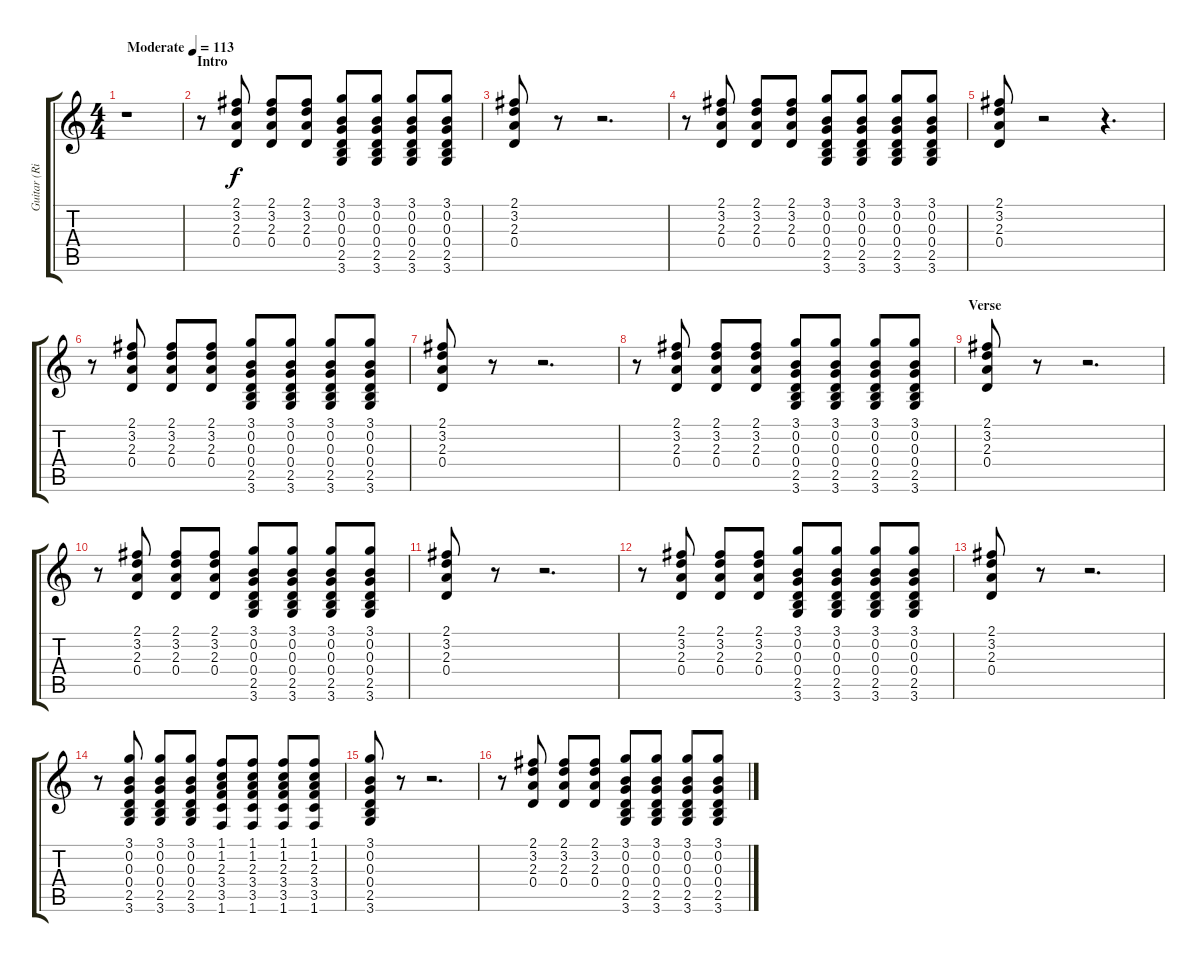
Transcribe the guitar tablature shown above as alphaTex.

\track ("Guitar (Right)" "Guitar (Ri") {instrument electricguitarclean}
\staff {score tabs}
\tuning (E4 B3 G3 D3 A2 E2) {hide}
\ts (4 4)
\tempo (113 "Moderate")
\clef g2
\ks c
r.1{dy f instrument electricguitarclean} |
\section ("" "Intro")
r.8 (2.1 3.2 2.3 0.4).8 (2.1 3.2 2.3 0.4).8 (2.1 3.2 2.3 0.4).8 (3.1 0.2 0.3 0.4 2.5 3.6).8 (3.1 0.2 0.3 0.4 2.5 3.6).8 (3.1 0.2 0.3 0.4 2.5 3.6).8 (3.1 0.2 0.3 0.4 2.5 3.6).8 |
(2.1 3.2 2.3 0.4).8 r.8 r.2{d} |
r.8 (2.1 3.2 2.3 0.4).8 (2.1 3.2 2.3 0.4).8 (2.1 3.2 2.3 0.4).8 (3.1 0.2 0.3 0.4 2.5 3.6).8 (3.1 0.2 0.3 0.4 2.5 3.6).8 (3.1 0.2 0.3 0.4 2.5 3.6).8 (3.1 0.2 0.3 0.4 2.5 3.6).8 |
(2.1 3.2 2.3 0.4).8 r.2 r.4{d} |
r.8 (2.1 3.2 2.3 0.4).8 (2.1 3.2 2.3 0.4).8 (2.1 3.2 2.3 0.4).8 (3.1 0.2 0.3 0.4 2.5 3.6).8 (3.1 0.2 0.3 0.4 2.5 3.6).8 (3.1 0.2 0.3 0.4 2.5 3.6).8 (3.1 0.2 0.3 0.4 2.5 3.6).8 |
(2.1 3.2 2.3 0.4).8 r.8 r.2{d} |
r.8 (2.1 3.2 2.3 0.4).8 (2.1 3.2 2.3 0.4).8 (2.1 3.2 2.3 0.4).8 (3.1 0.2 0.3 0.4 2.5 3.6).8 (3.1 0.2 0.3 0.4 2.5 3.6).8 (3.1 0.2 0.3 0.4 2.5 3.6).8 (3.1 0.2 0.3 0.4 2.5 3.6).8 |
\section ("" "Verse")
(2.1 3.2 2.3 0.4).8 r.8 r.2{d} |
r.8 (2.1 3.2 2.3 0.4).8 (2.1 3.2 2.3 0.4).8 (2.1 3.2 2.3 0.4).8 (3.1 0.2 0.3 0.4 2.5 3.6).8 (3.1 0.2 0.3 0.4 2.5 3.6).8 (3.1 0.2 0.3 0.4 2.5 3.6).8 (3.1 0.2 0.3 0.4 2.5 3.6).8 |
(2.1 3.2 2.3 0.4).8 r.8 r.2{d} |
r.8 (2.1 3.2 2.3 0.4).8 (2.1 3.2 2.3 0.4).8 (2.1 3.2 2.3 0.4).8 (3.1 0.2 0.3 0.4 2.5 3.6).8 (3.1 0.2 0.3 0.4 2.5 3.6).8 (3.1 0.2 0.3 0.4 2.5 3.6).8 (3.1 0.2 0.3 0.4 2.5 3.6).8 |
(2.1 3.2 2.3 0.4).8 r.8 r.2{d} |
r.8 (3.1 0.2 0.3 0.4 2.5 3.6).8 (3.1 0.2 0.3 0.4 2.5 3.6).8 (3.1 0.2 0.3 0.4 2.5 3.6).8 (1.1 1.2 2.3 3.4 3.5 1.6).8 (1.1 1.2 2.3 3.4 3.5 1.6).8 (1.1 1.2 2.3 3.4 3.5 1.6).8 (1.1 1.2 2.3 3.4 3.5 1.6).8 |
(3.1 0.2 0.3 0.4 2.5 3.6).8 r.8 r.2{d} |
r.8 (2.1 3.2 2.3 0.4).8 (2.1 3.2 2.3 0.4).8 (2.1 3.2 2.3 0.4).8 (3.1 0.2 0.3 0.4 2.5 3.6).8 (3.1 0.2 0.3 0.4 2.5 3.6).8 (3.1 0.2 0.3 0.4 2.5 3.6).8 (3.1 0.2 0.3 0.4 2.5 3.6).8
